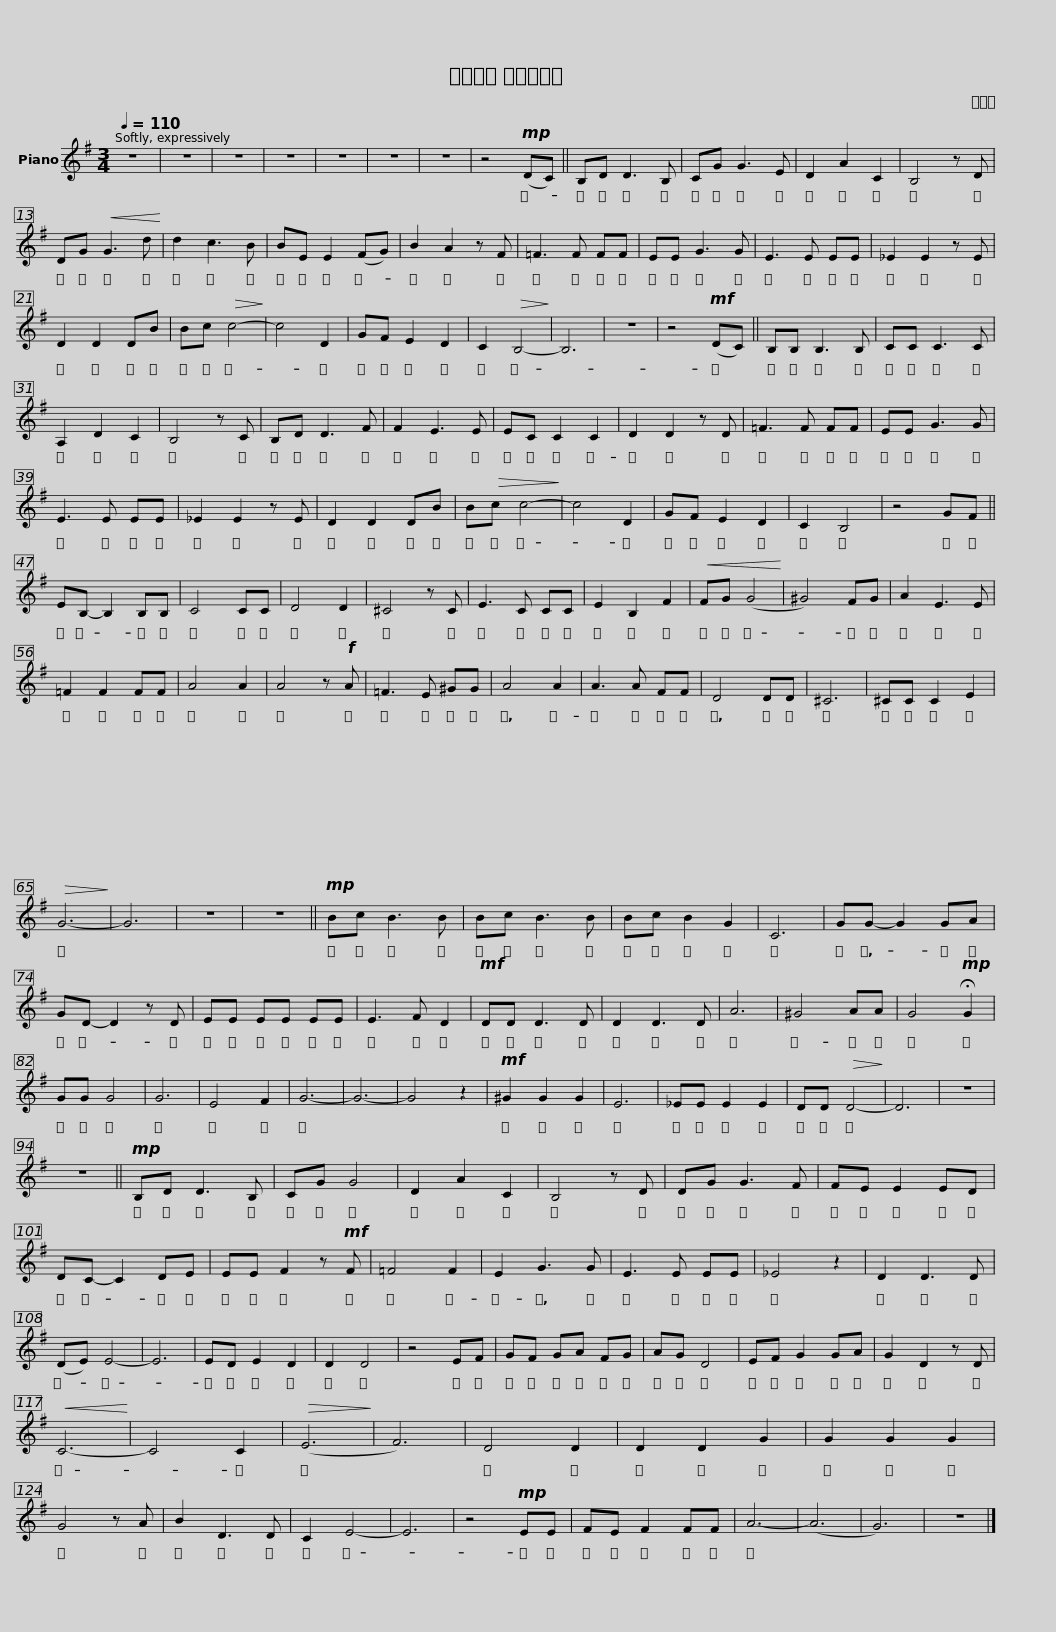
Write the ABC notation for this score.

X:1
L:1/8
Q:1/4=110
M:3/4
I:linebreak $
K:G
V:1 treble
V:1
 z6 | z6 | z6 | z6 |$ z6 | %5
 z6 | z6 | z4!mp! (DC) ||$ B,D D3 B, | CG G3 E | %10
 D2 A2 C2 | B,4 z D |$ DG!<(! G3 d!<)! | d2 c3 B | BE E2 (FG) | %15
 B2 A2 z F |$ =F3 F FF | EE G3 G | E3 E EE | _E2 E2 z E |$ %20
 D2 D2 DB | Bc!>(! c4-!>)! | c4 D2 | GF E2 D2 |$ C2!>(! B,4-!>)! | %25
 B,6 | z6 | z4!mf! (DC) ||$ B,B, B,3 B, | CC C3 C | %30
 A,2 D2 C2 | B,4 z C |$ B,D D3 F | F2 E3 E | EC C2 C2 | %35
 D2 D2 z D |$ =F3 F FF | EE G3 G | E3 E EE | _E2 E2 z E |$ %40
 D2 D2 DB | B!>(!c c4-!>)! | c4 D2 | GF E2 D2 |$ C2 B,4 | %45
 z4 GF || EB,- B,2 B,B, | C4 CC |$ D4 D2 | ^C4 z C | %50
 E3 C CC | E2 B,2 F2 |$!<(! FG (G4!<)! | ^G4) FG | A2 E3 E | %55
 =F2 F2 FF |$ A4 A2 | A4 z!f! A | =F3 E ^GG | A4 A2 |$ %60
 A3 A FF | D4 DD | ^C6 | ^CC C2 E2 |$!>(! G6-!>)! | %65
 G6 | z6 | z6 ||$!mp! Bc B3 B | Bc B3 B | %70
 Bc B2 G2 | C6 |$ GG- G2 GA | GD- D2 z D | EE EE EE | %75
 E3 F D2 |$!mf! DD D3 D | D2 D3 D | A6 | ^G4 AA |$ %80
 G4!mp! !fermata!G2 | GG G4 | G6 | E4 F2 |$ G6- | %85
 G6- | G4 z2 |!mf! ^G2 G2 G2 |$ E6 | _EE E2 E2 | %90
 DD!>(! D4-!>)! | D6 |$ z6 | z6 ||!mp! B,D D3 B, | %95
 CG G4 |$ D2 A2 C2 | B,4 z D | DG G3 F | FE E2 ED |$ %100
 DC- C2 DE | EE F2 z!mf! F | =F4 F2 | E2 G3 G |$ E3 E EE | %105
 _E4 z2 | D2 D3 D | (DE) E4- |$ E6 | ED E2 D2 | %110
 D2 D4 | z4 EF |$ GF GA FG | AG D4 | EF G2 GA | %115
 G2 D2 z D |$!<(! C6-!<)! | C4 C2 |!>(! (E6!>)! | F6) |$ %120
 D4 D2 | D2 D2 G2 | G2 G2 G2 | G4 z A |$ B2 D3 D | %125
 C2 E4- | E6 | z4!mp! EE |$ FE F2 FF | A6- | %130
 (A6 | G6) |$ z6 |] %133
